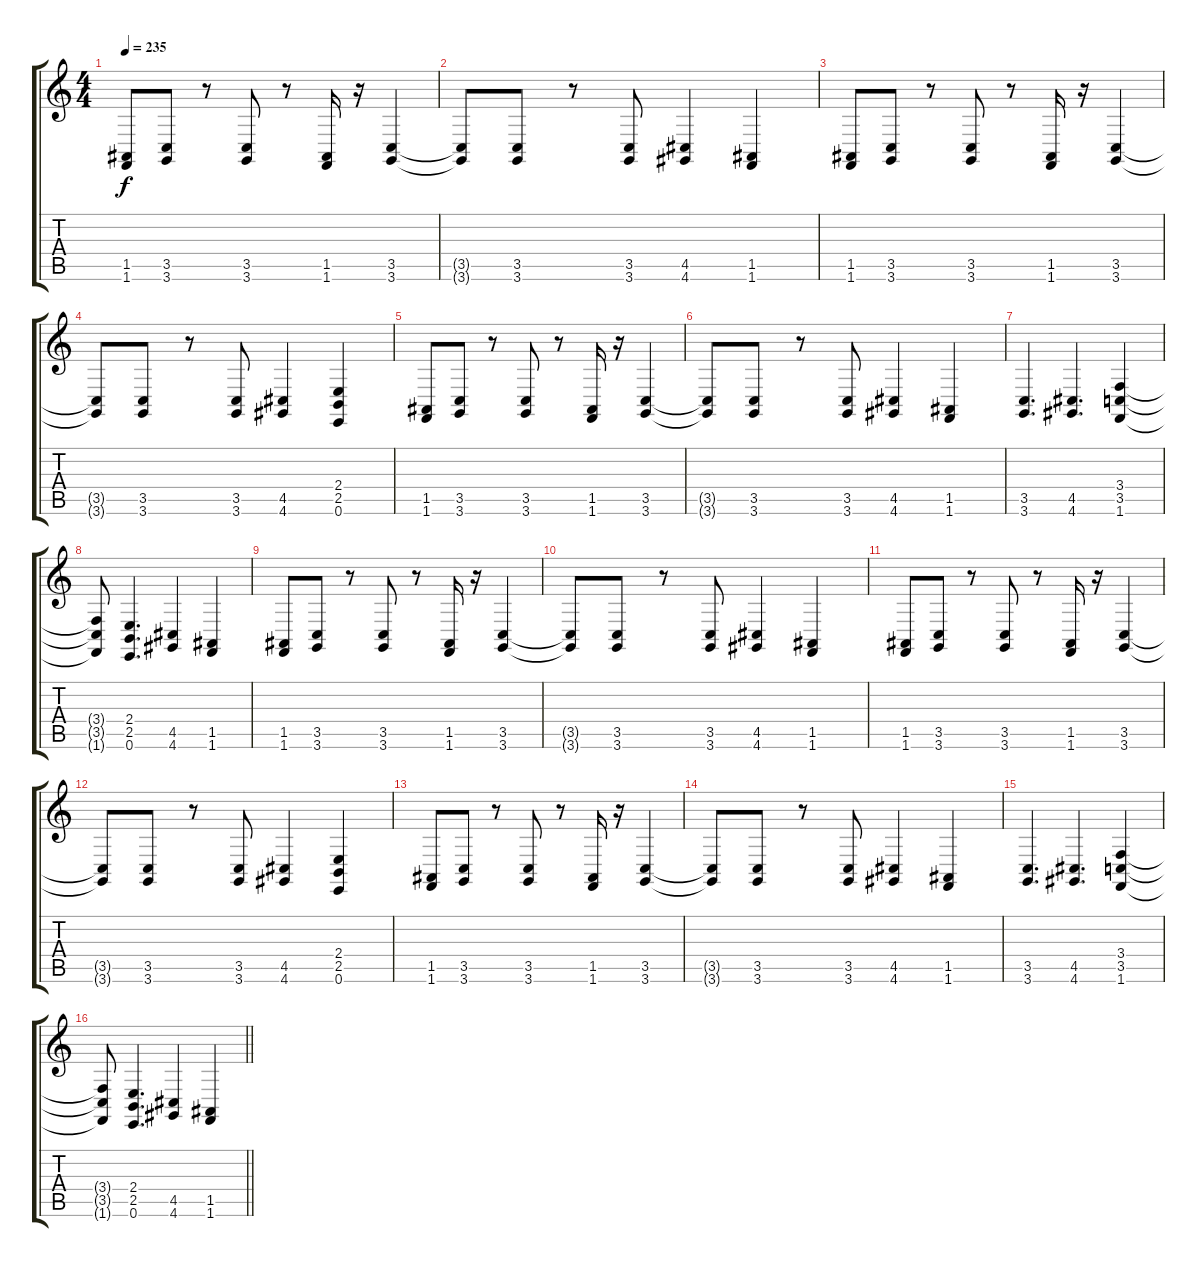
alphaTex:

\track "" {instrument lead5charang}
\staff {score tabs}
\tuning (E4 B3 G3 D3 A2 E2) {hide}
\ts (4 4)
\tempo 235
\clef g2
\ks c
(1.5 1.6).8{dy f} (3.5 3.6).8 r.8 (3.5 3.6).8 r.8 (1.5 1.6).16 r.16 (3.5 3.6).4 |
(3.5{t} 3.6{t}).8 (3.5 3.6).8 r.8 (3.5 3.6).8 (4.5 4.6).4 (1.5 1.6).4 |
(1.5 1.6).8 (3.5 3.6).8 r.8 (3.5 3.6).8 r.8 (1.5 1.6).16 r.16 (3.5 3.6).4 |
(3.5{t} 3.6{t}).8 (3.5 3.6).8 r.8 (3.5 3.6).8 (4.5 4.6).4 (2.4 2.5 0.6).4 |
(1.5 1.6).8 (3.5 3.6).8 r.8 (3.5 3.6).8 r.8 (1.5 1.6).16 r.16 (3.5 3.6).4 |
(3.5{t} 3.6{t}).8 (3.5 3.6).8 r.8 (3.5 3.6).8 (4.5 4.6).4 (1.5 1.6).4 |
(3.5 3.6).4{d} (4.5 4.6).4{d} (3.4 3.5 1.6).4 |
(3.4{t} 3.5{t} 1.6{t}).8 (2.4 2.5 0.6).4{d} (4.5 4.6).4 (1.5 1.6).4 |
(1.5 1.6).8 (3.5 3.6).8 r.8 (3.5 3.6).8 r.8 (1.5 1.6).16 r.16 (3.5 3.6).4 |
(3.5{t} 3.6{t}).8 (3.5 3.6).8 r.8 (3.5 3.6).8 (4.5 4.6).4 (1.5 1.6).4 |
(1.5 1.6).8 (3.5 3.6).8 r.8 (3.5 3.6).8 r.8 (1.5 1.6).16 r.16 (3.5 3.6).4 |
(3.5{t} 3.6{t}).8 (3.5 3.6).8 r.8 (3.5 3.6).8 (4.5 4.6).4 (2.4 2.5 0.6).4 |
(1.5 1.6).8 (3.5 3.6).8 r.8 (3.5 3.6).8 r.8 (1.5 1.6).16 r.16 (3.5 3.6).4 |
(3.5{t} 3.6{t}).8 (3.5 3.6).8 r.8 (3.5 3.6).8 (4.5 4.6).4 (1.5 1.6).4 |
(3.5 3.6).4{d} (4.5 4.6).4{d} (3.4 3.5 1.6).4 |
\barLineRight lightlight
(3.4{t} 3.5{t} 1.6{t}).8 (2.4 2.5 0.6).4{d} (4.5 4.6).4 (1.5 1.6).4
